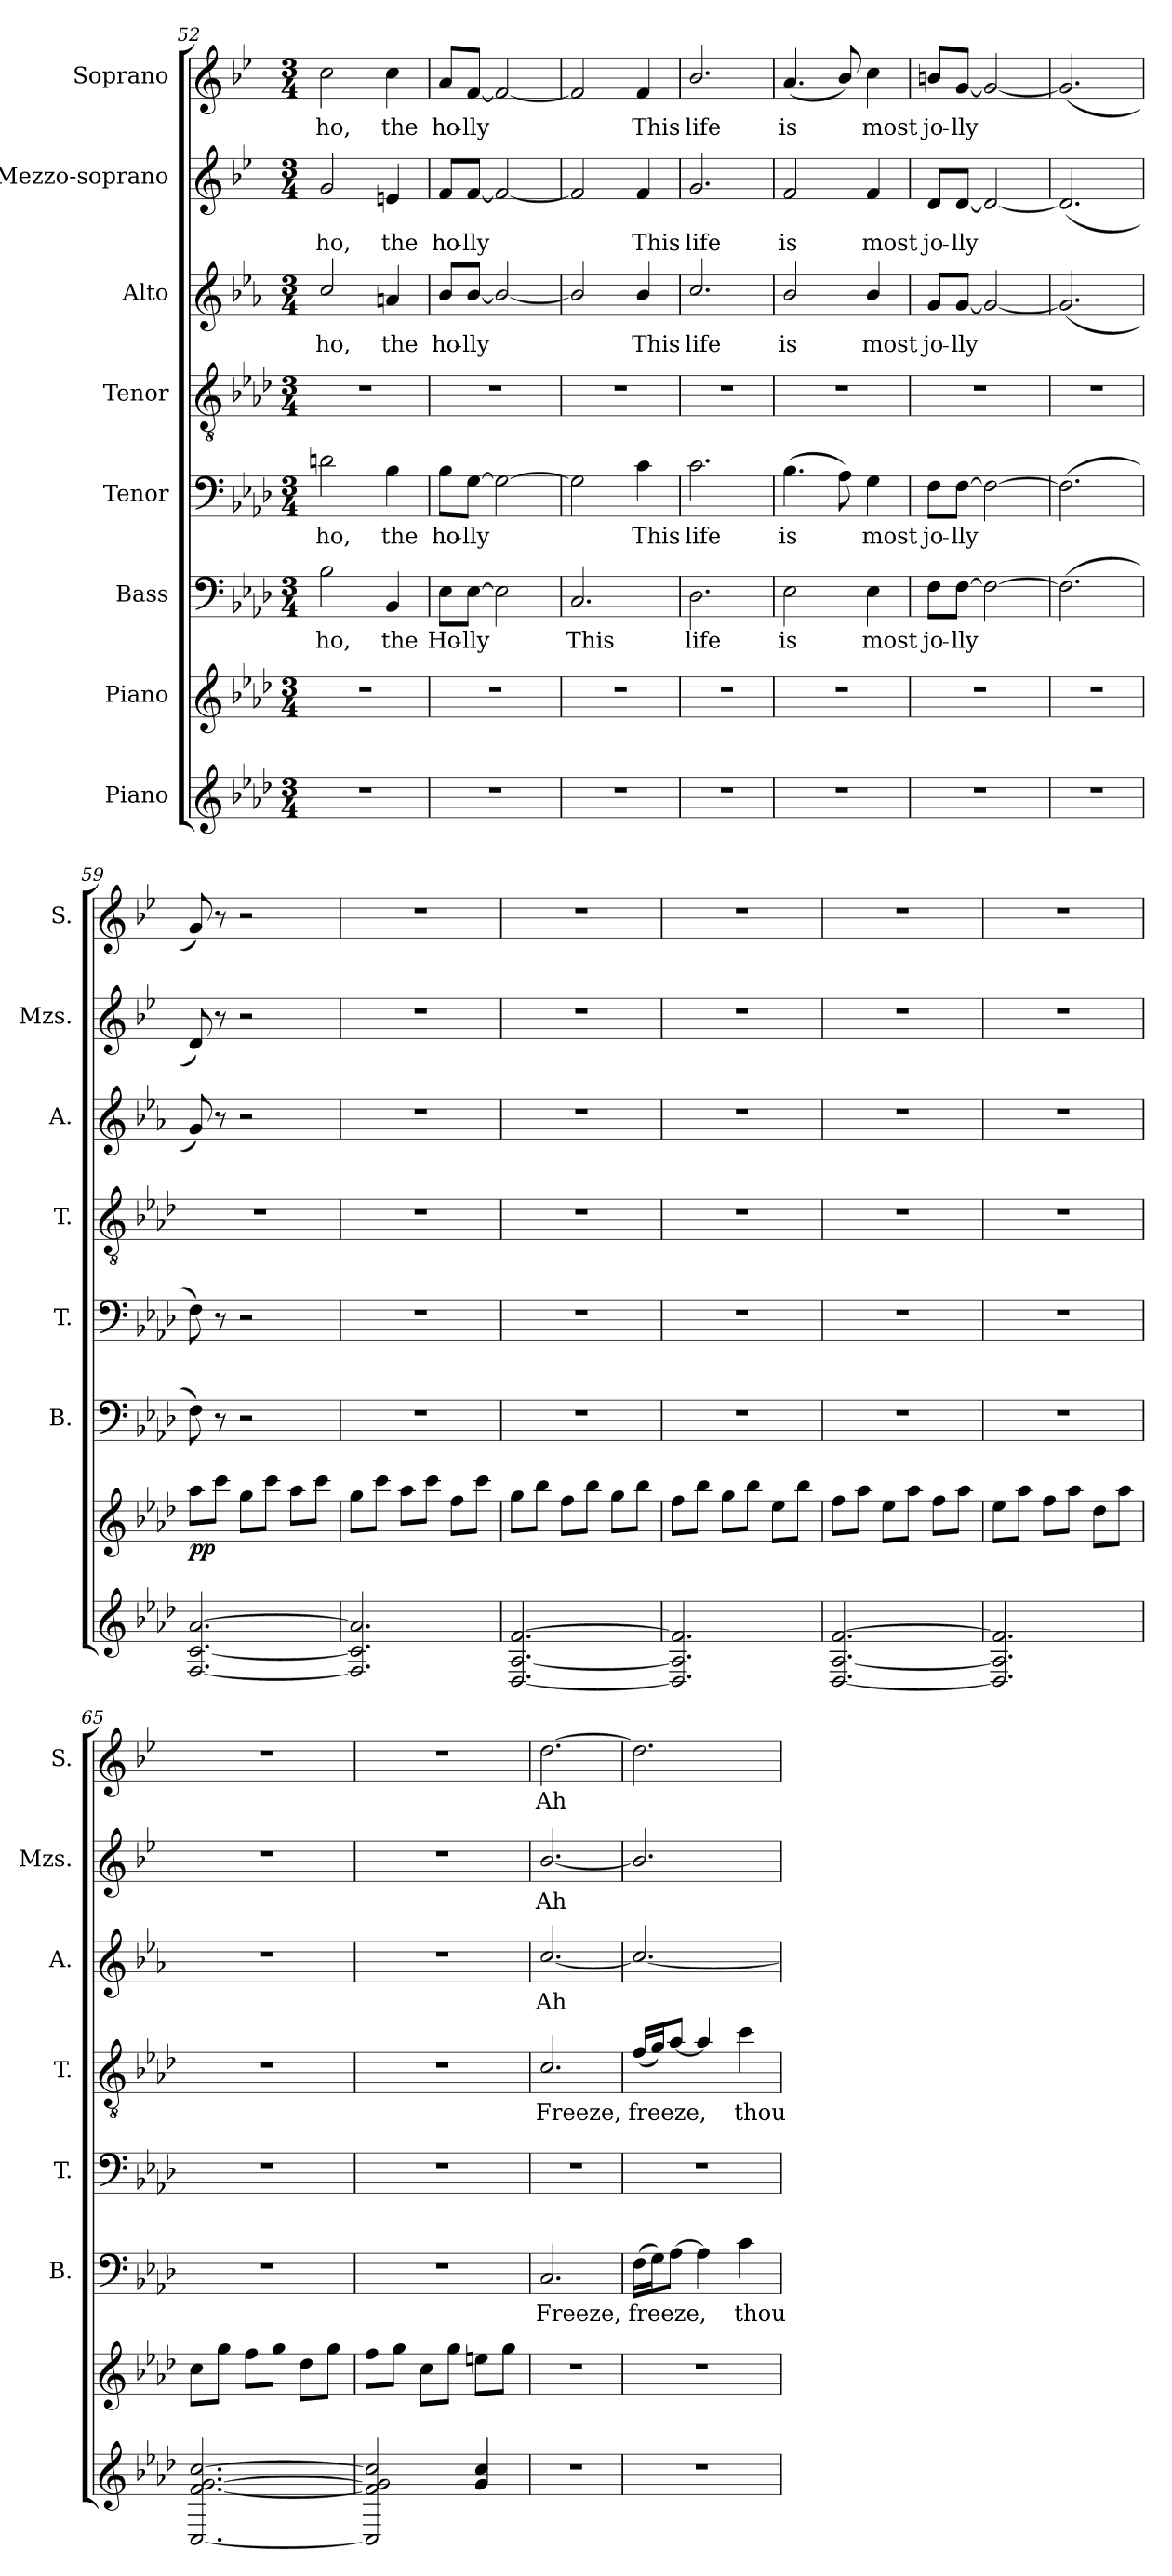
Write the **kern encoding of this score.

**kern	**kern	**dynam	**kern	**text	**kern	**text	**kern	**text	**kern	**text	**kern	**text	**kern	**text	**dynam
*part8	*part7	*part7	*part6	*part6	*part5	*part5	*part4	*part4	*part3	*part3	*part2	*part2	*part1	*part1	*part1
*staff8	*staff7	*staff7	*staff6	*staff6	*staff5	*staff5	*staff4	*staff4	*staff3	*staff3	*staff2	*staff2	*staff1	*staff1	*staff1
*I"Piano	*I"Piano	*	*I"Bass	*	*I"Tenor	*	*I"Tenor	*	*I"Alto	*	*I"Mezzo-soprano	*	*I"Soprano	*	*
*	*	*	*I'B.	*	*I'T.	*	*I'T.	*	*I'A.	*	*I'Mzs.	*	*I'S.	*	*
*clefG2	*clefG2	*	*clefF4	*	*clefF4	*	*clefGv2	*	*clefG2	*	*clefG2	*	*clefG2	*	*
*	*	*	*	*	*	*	*ITrd8c14	*	*ITrd4c7	*	*ITrd1c2	*	*ITrd1c2	*	*
*k[b-e-a-d-]	*k[b-e-a-d-]	*	*k[b-e-a-d-]	*	*k[b-e-a-d-]	*	*k[b-e-a-d-]	*	*k[b-e-a-d-]	*	*k[b-e-a-d-]	*	*k[b-e-a-d-]	*	*
*M3/4	*M3/4	*	*M3/4	*	*M3/4	*	*M3/4	*	*M3/4	*	*M3/4	*	*M3/4	*	*
=52	=52	=52	=52	=52	=52	=52	=52	=52	=52	=52	=52	=52	=52	=52	=52
!	!	!	!	!LO:LY:b	!	!LO:LY:b	!	!	!	!LO:LY:b	!	!LO:LY:b	!	!LO:LY:b	!
2.r	2.r	.	2B-\	ho,	2dn\	ho,	2.r	.	2f/	ho,	2f/	ho,	2b-\	ho,	.
!	!	!	!	!LO:LY:b	!	!LO:LY:b	!	!	!	!LO:LY:b	!	!LO:LY:b	!	!LO:LY:b	!
.	.	.	4BB-/	the	4B-\	the	.	.	4dn/	the	4dn/	the	4b-\	the	.
=53	=53	=53	=53	=53	=53	=53	=53	=53	=53	=53	=53	=53	=53	=53	=53
!	!	!	!	!LO:LY:b	!	!LO:LY:b	!	!	!	!LO:LY:b	!	!LO:LY:b	!	!LO:LY:b	!
2.r	2.r	.	8E-\L	Ho-	8B-\L	ho-	2.r	.	8e-/L	ho-	8e-/L	ho-	8g/L	ho-	.
!	!	!	!	!LO:LY:b	!	!LO:LY:b	!	!	!	!LO:LY:b	!	!LO:LY:b	!	!LO:LY:b	!
.	.	.	[8E-\J	-lly	[8G\J	-lly	.	.	[8e-/J	-lly	[8e-/J	-lly	[8e-/J	-lly	.
.	.	.	2E-\]	.	2G\_	.	.	.	2e-/_	.	2e-/_	.	2e-/_	.	.
!!LO:PB:g=z
=54	=54	=54	=54	=54	=54	=54	=54	=54	=54	=54	=54	=54	=54	=54	=54
!	!	!	!	!LO:LY:b	!	!	!	!	!	!	!	!	!	!	!LO:DY:a
2.r	2.r	.	2.C/	This	2G\]	.	2.r	.	2e-/]	.	2e-/]	.	2e-/]	.	other-dynamics
!	!	!	!	!	!	!LO:LY:b	!	!	!	!LO:LY:b	!	!LO:LY:b	!	!LO:LY:b	!
.	.	.	.	.	4c\	This	.	.	4e-/	This	4e-/	This	4e-/	This	.
=55	=55	=55	=55	=55	=55	=55	=55	=55	=55	=55	=55	=55	=55	=55	=55
!	!	!	!	!LO:LY:b	!	!LO:LY:b	!	!	!	!LO:LY:b	!	!LO:LY:b	!	!LO:LY:b	!
2.r	2.r	.	2.D-\	life	2.c\	life	2.r	.	2.f/	life	2.f/	life	2.a-/	life	.
=56	=56	=56	=56	=56	=56	=56	=56	=56	=56	=56	=56	=56	=56	=56	=56
!	!	!	!	!LO:LY:b	!	!LO:LY:b	!	!	!	!LO:LY:b	!	!LO:LY:b	!	!LO:LY:b	!
2.r	2.r	.	2E-\	is	(4.B-\	is	2.r	.	2e-/	is	2e-/	is	(4.g/	is	.
.	.	.	.	.	8A-\)	.	.	.	.	.	.	.	8a-/)	.	.
!	!	!	!	!LO:LY:b	!	!LO:LY:b	!	!	!	!LO:LY:b	!	!LO:LY:b	!	!LO:LY:b	!
.	.	.	4E-\	most	4G\	most	.	.	4e-/	most	4e-/	most	4b-\	most	.
=57	=57	=57	=57	=57	=57	=57	=57	=57	=57	=57	=57	=57	=57	=57	=57
!	!	!	!	!LO:LY:b	!	!LO:LY:b	!	!	!	!LO:LY:b	!	!LO:LY:b	!	!LO:LY:b	!
2.r	2.r	.	8F\L	jo-	8F\L	jo-	2.r	.	8c/L	jo-	8c/L	jo-	8an/L	jo-	.
!	!	!	!	!LO:LY:b	!	!LO:LY:b	!	!	!	!LO:LY:b	!	!LO:LY:b	!	!LO:LY:b	!
.	.	.	[8F\J	-lly	[8F\J	-lly	.	.	[8c/J	-lly	[8c/J	-lly	[8f/J	-lly	.
.	.	.	2F\_	.	2F\_	.	.	.	2c/_	.	2c/_	.	2f/_	.	.
=58	=58	=58	=58	=58	=58	=58	=58	=58	=58	=58	=58	=58	=58	=58	=58
2.r	2.r	.	(2.F\]	.	(2.F\]	.	2.r	.	(2.c/]	.	(2.c/]	.	(2.f/]	.	.
=59	=59	=59	=59	=59	=59	=59	=59	=59	=59	=59	=59	=59	=59	=59	=59
!	!	!LO:DY:b	!	!	!	!	!	!	!	!	!	!	!	!	!
[2.F/ [2.c/ [2.a-/	8aa-\L	pp	8F\)	.	8F\)	.	2.r	.	8c/)	.	8c/)	.	8f/)	.	.
.	8ccc\J	.	8r	.	8r	.	.	.	8r	.	8r	.	8r	.	.
.	8gg\L	.	2r	.	2r	.	.	.	2r	.	2r	.	2r	.	.
.	8ccc\J	.	.	.	.	.	.	.	.	.	.	.	.	.	.
.	8aa-\L	.	.	.	.	.	.	.	.	.	.	.	.	.	.
.	8ccc\J	.	.	.	.	.	.	.	.	.	.	.	.	.	.
=60	=60	=60	=60	=60	=60	=60	=60	=60	=60	=60	=60	=60	=60	=60	=60
2.F/] 2.c/] 2.a-/]	8gg\L	.	2.r	.	2.r	.	2.r	.	2.r	.	2.r	.	2.r	.	.
.	8ccc\J	.	.	.	.	.	.	.	.	.	.	.	.	.	.
.	8aa-\L	.	.	.	.	.	.	.	.	.	.	.	.	.	.
.	8ccc\J	.	.	.	.	.	.	.	.	.	.	.	.	.	.
.	8ff\L	.	.	.	.	.	.	.	.	.	.	.	.	.	.
.	8ccc\J	.	.	.	.	.	.	.	.	.	.	.	.	.	.
!!LO:PB:g=z
=61	=61	=61	=61	=61	=61	=61	=61	=61	=61	=61	=61	=61	=61	=61	=61
[2.D-/ [2.A-/ [2.f/	8gg\L	.	2.r	.	2.r	.	2.r	.	2.r	.	2.r	.	2.r	.	.
.	8bb-\J	.	.	.	.	.	.	.	.	.	.	.	.	.	.
.	8ff\L	.	.	.	.	.	.	.	.	.	.	.	.	.	.
.	8bb-\J	.	.	.	.	.	.	.	.	.	.	.	.	.	.
.	8gg\L	.	.	.	.	.	.	.	.	.	.	.	.	.	.
.	8bb-\J	.	.	.	.	.	.	.	.	.	.	.	.	.	.
=62	=62	=62	=62	=62	=62	=62	=62	=62	=62	=62	=62	=62	=62	=62	=62
2.D-/] 2.A-/] 2.f/]	8ff\L	.	2.r	.	2.r	.	2.r	.	2.r	.	2.r	.	2.r	.	.
.	8bb-\J	.	.	.	.	.	.	.	.	.	.	.	.	.	.
.	8gg\L	.	.	.	.	.	.	.	.	.	.	.	.	.	.
.	8bb-\J	.	.	.	.	.	.	.	.	.	.	.	.	.	.
.	8ee-\L	.	.	.	.	.	.	.	.	.	.	.	.	.	.
.	8bb-\J	.	.	.	.	.	.	.	.	.	.	.	.	.	.
=63	=63	=63	=63	=63	=63	=63	=63	=63	=63	=63	=63	=63	=63	=63	=63
[2.D-/ [2.A-/ [2.f/	8ff\L	.	2.r	.	2.r	.	2.r	.	2.r	.	2.r	.	2.r	.	.
.	8aa-\J	.	.	.	.	.	.	.	.	.	.	.	.	.	.
.	8ee-\L	.	.	.	.	.	.	.	.	.	.	.	.	.	.
.	8aa-\J	.	.	.	.	.	.	.	.	.	.	.	.	.	.
.	8ff\L	.	.	.	.	.	.	.	.	.	.	.	.	.	.
.	8aa-\J	.	.	.	.	.	.	.	.	.	.	.	.	.	.
=64	=64	=64	=64	=64	=64	=64	=64	=64	=64	=64	=64	=64	=64	=64	=64
2.D-/] 2.A-/] 2.f/]	8ee-\L	.	2.r	.	2.r	.	2.r	.	2.r	.	2.r	.	2.r	.	.
.	8aa-\J	.	.	.	.	.	.	.	.	.	.	.	.	.	.
.	8ff\L	.	.	.	.	.	.	.	.	.	.	.	.	.	.
.	8aa-\J	.	.	.	.	.	.	.	.	.	.	.	.	.	.
.	8dd-\L	.	.	.	.	.	.	.	.	.	.	.	.	.	.
.	8aa-\J	.	.	.	.	.	.	.	.	.	.	.	.	.	.
=65	=65	=65	=65	=65	=65	=65	=65	=65	=65	=65	=65	=65	=65	=65	=65
[2.C/ [2.f/ [2.g/ [2.cc/	8cc\L	.	2.r	.	2.r	.	2.r	.	2.r	.	2.r	.	2.r	.	.
.	8gg\J	.	.	.	.	.	.	.	.	.	.	.	.	.	.
.	8ff\L	.	.	.	.	.	.	.	.	.	.	.	.	.	.
.	8gg\J	.	.	.	.	.	.	.	.	.	.	.	.	.	.
.	8dd-\L	.	.	.	.	.	.	.	.	.	.	.	.	.	.
.	8gg\J	.	.	.	.	.	.	.	.	.	.	.	.	.	.
=66	=66	=66	=66	=66	=66	=66	=66	=66	=66	=66	=66	=66	=66	=66	=66
2C/] 2f/] 2g/] 2cc/]	8ff\L	.	2.r	.	2.r	.	2.r	.	2.r	.	2.r	.	2.r	.	.
.	8gg\J	.	.	.	.	.	.	.	.	.	.	.	.	.	.
.	8cc\L	.	.	.	.	.	.	.	.	.	.	.	.	.	.
.	8gg\J	.	.	.	.	.	.	.	.	.	.	.	.	.	.
4g/ 4cc/	8een\L	.	.	.	.	.	.	.	.	.	.	.	.	.	.
.	8gg\J	.	.	.	.	.	.	.	.	.	.	.	.	.	.
!!LO:PB:g=z
=67	=67	=67	=67	=67	=67	=67	=67	=67	=67	=67	=67	=67	=67	=67	=67
!	!	!	!	!LO:LY:b	!	!	!	!LO:LY:b	!	!LO:LY:b	!	!LO:LY:b	!	!LO:LY:b	!
2.r	2.r	.	2.C/	Freeze,	2.r	.	2.C/	Freeze,	[2.f/	Ah	[2.a-/	Ah	[2.cc\	Ah	.
=68	=68	=68	=68	=68	=68	=68	=68	=68	=68	=68	=68	=68	=68	=68	=68
!	!	!	!	!LO:LY:b	!	!	!	!LO:LY:b	!	!	!	!	!	!	!
2.r	2.r	.	(16F\LL	freeze,	2.r	.	(16F/LL	freeze,	2.f/_	.	2.a-/]	.	2.cc\]	.	.
.	.	.	16G\J)	.	.	.	16G/J)	.	.	.	.	.	.	.	.
.	.	.	[8A-\J	.	.	.	[8A-/J	.	.	.	.	.	.	.	.
.	.	.	4A-\]	.	.	.	4A-/]	.	.	.	.	.	.	.	.
!	!	!	!	!LO:LY:b	!	!	!	!LO:LY:b	!	!	!	!	!	!	!
.	.	.	4c\	thou	.	.	4c\	thou	.	.	.	.	.	.	.
=	=	=	=	=	=	=	=	=	=	=	=	=	=	=	=
*-	*-	*-	*-	*-	*-	*-	*-	*-	*-	*-	*-	*-	*-	*-	*-
